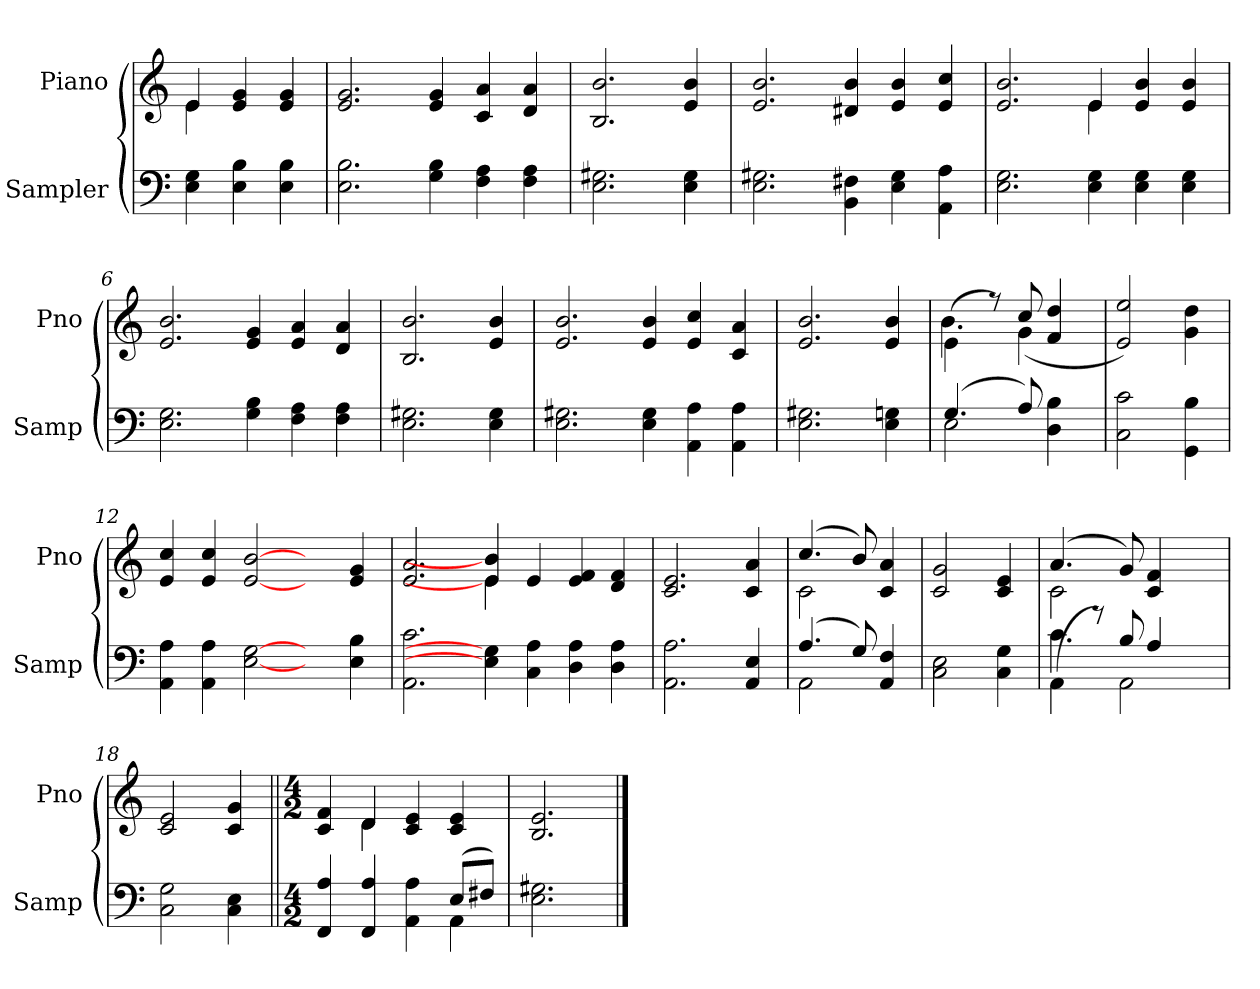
**kern	**kern
*part2	*part1
*staff2	*staff1
*I"Sampler	*I"Piano
*I'Samp	*I'Pno
*clefF4	*clefG2
=1	=1
*	*^
4E 4G	4e/	4e
4E 4B	4e 4g	2ryy
4E 4B	4e 4g	.
*	*v	*v
=2	=2
2.E 2.B	2.e 2.g
4G 4B	4e 4g
4F 4A	4c 4a
4F 4A	4d 4a
=3	=3
2.E 2.G#X	2.B 2.b
4E 4G#	4e 4b
=4	=4
2.E 2.G#X	2.e 2.b
4BB 4F#X	4d#X 4b
4E 4G#	4e 4b
4AA 4A	4e 4cc
=5	=5
*	*^
2.E 2.G	2.e 2.b	2.ryy
4E 4G	4e/	4e
4E 4G	4e 4b	2ryy
4E 4G	4e 4b	.
*	*v	*v
=6	=6
2.E 2.G	2.e 2.b
4G 4B	4e 4g
4F 4A	4e 4a
4F 4A	4d 4a
=7	=7
2.E 2.G#X	2.B 2.b
4E 4G#	4e 4b
=8	=8
2.E 2.G#X	2.e 2.b
4E 4G#	4e 4b
4AA 4A	4e 4cc
4AA 4A	4c 4a
=9	=9
2.E 2.G#X	2.e 2.b
4E 4Gn	4e 4b
=10	=10
*^	*^
(4.G/	2E	(4e\	4.b
.	.	8r)	.
8A/)	.	8cc/	(4g
4D 4B	4ryy	4f 4dd	.
.	.	.	8ryy
*v	*v	*	*
*	*v	*v
=11	=11
2C 2c	2e 2ee)
4GG 4B	4g 4dd
=12	=12
4AA 4A	4e 4cc
4AA 4A	4e 4cc
[2E [2G	[2e [2b
4ryy	4ryy
4E 4B	4e 4g
=13	=13
*	*^
2.AA 2.c	2.e 2.a	2.ryy
4E] 4G]	4e] 4b]	4e
4C 4A	4e/	2.ryy
4D 4A	4e 4f	.
4D 4A	4d 4f	.
*	*v	*v
=14	=14
2.AA 2.A	2.c 2.e
4AA 4E	4c 4a
=15	=15
*^	*^
(4.A/	2AA	(4.cc/	2c
8G/)	.	8b/)	.
4AA 4F	4ryy	4c 4a	4ryy
*v	*v	*	*
*	*v	*v
=16	=16
2C 2E	2c 2g
4C 4G	4c 4e
=17	=17
*^	*^
(4AA\	4.c	(4.a/	2c
8r)	.	.	.
8B/	2AA	8g/)	.
4A/	.	4c 4f	8ryy
.	.	.	4ryy
8ryy	.	8ryy	.
*v	*v	*	*
*	*v	*v
=18	=18
2C 2G	2c 2e
4C 4E	4c 4g
=19||	=19||
*M4/2	*M4/2
*^	*^
4FF 4A	2.ryy	4c 4f	4ryy
4FF 4A	.	4d/	4d
4AA 4A	.	4c 4e	2ryy
(8E/L	4AA	4c 4e	.
8F#X/J)	.	.	.
*v	*v	*	*
*	*v	*v
=20	=20
2.E 2.G#X	2.B 2.e
==	==
*-	*-
